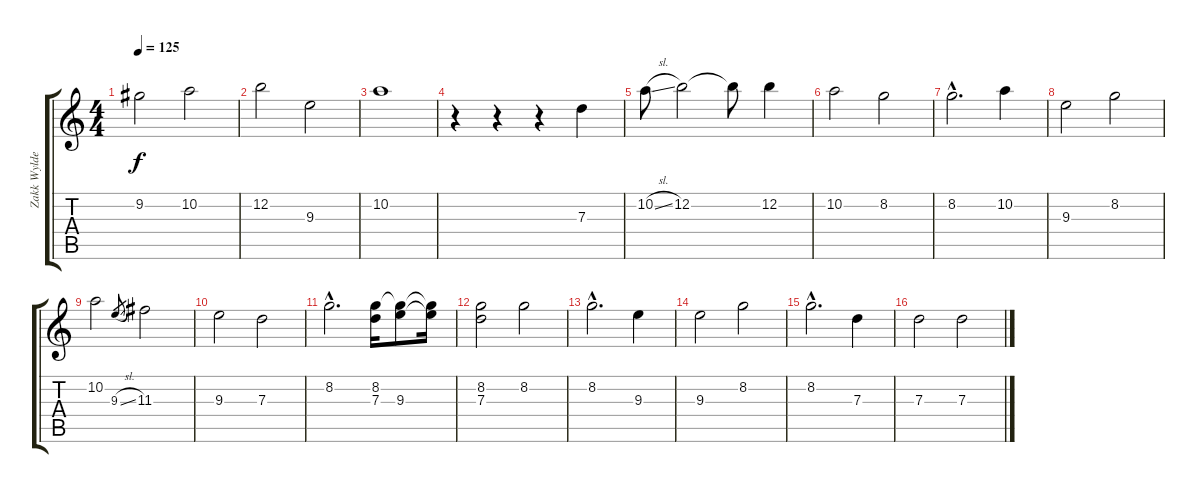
\track ("Zakk Wylde" "Zakk Wylde") {instrument acousticguitarsteel}
\staff {score tabs}
\tuning (E4 B3 G3 D3 A2 E2) {hide}
\ts (4 4)
\tempo 125
\clef g2
\ks c
9.2.2{dy f} 10.2.2 |
12.2.2 9.3.2 |
10.2.1 |
r.4 r.4 r.4 7.3.4 |
10.2{sl}.8 12.2.2 12.2{t}.8 12.2.4 |
10.2.2 8.2.2 |
8.2{hac}.2{d} 10.2.4 |
9.3.2 8.2.2 |
10.2.2 9.3{sl}.8{gr} 11.3.2 |
9.3.2 7.3.2 |
8.2{hac}.2{d} (8.2 7.3).16 (8.2{t} 9.3).8 (8.2{t} 9.3{t}).16 |
(8.2 7.3).2 8.2.2 |
8.2{hac}.2{d} 9.3.4 |
9.3.2 8.2.2 |
8.2{hac}.2{d} 7.3.4 |
7.3.2 7.3.2
